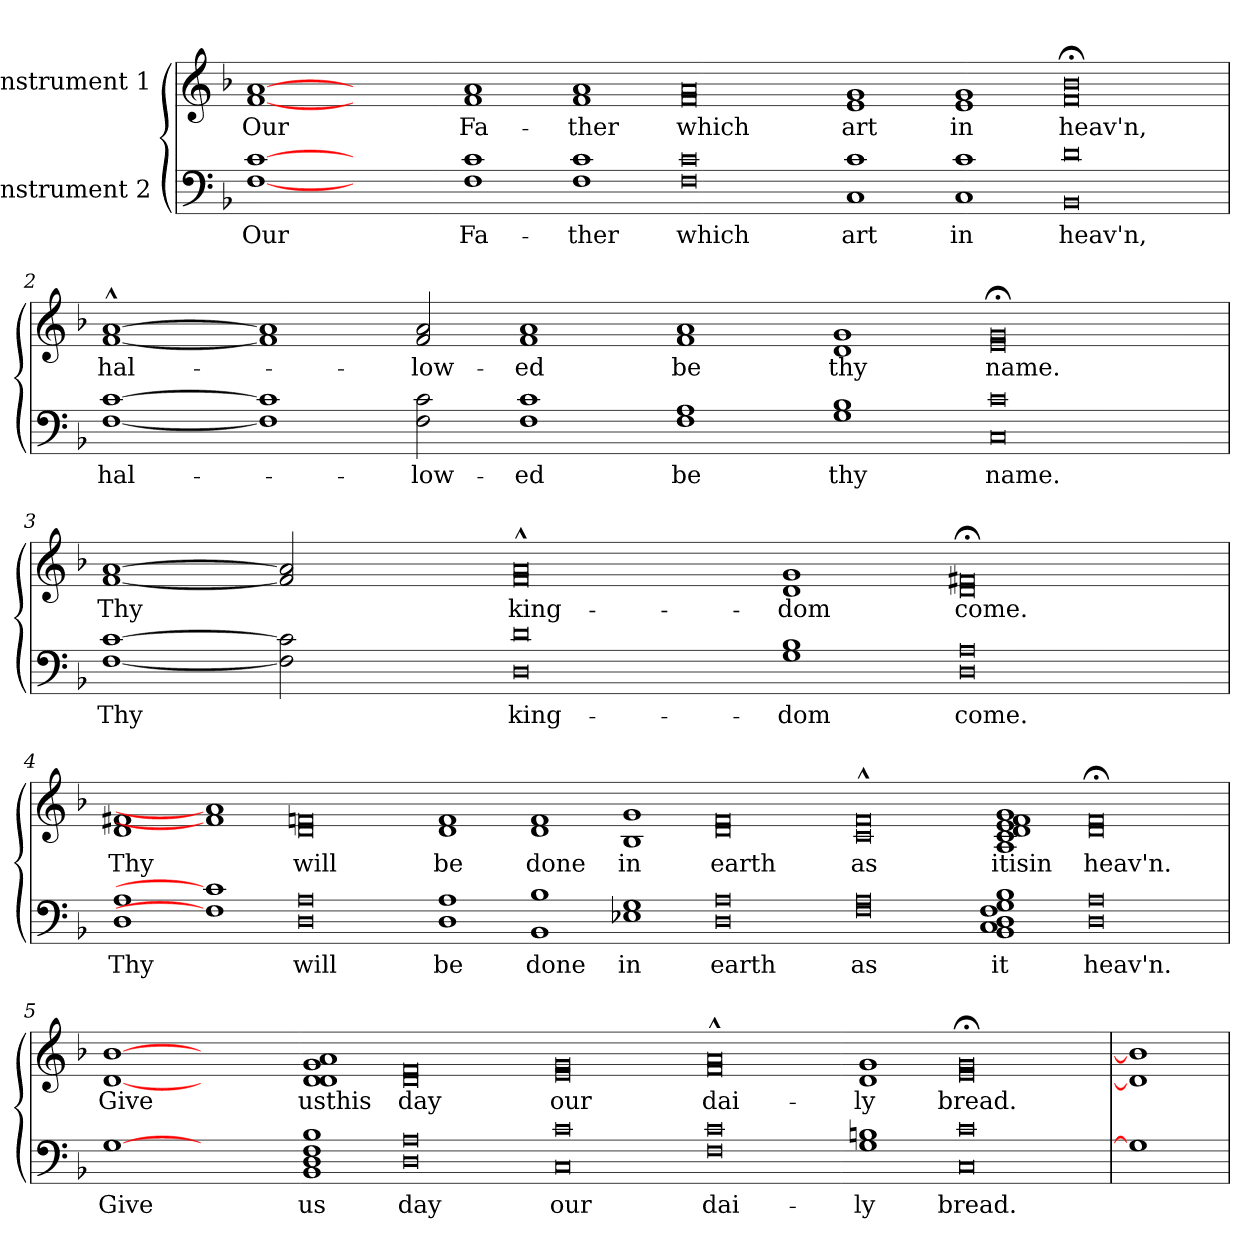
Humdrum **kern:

**kern	**text	**kern	**text
*part2	*part2	*part1	*part1
*staff2	*staff2	*staff1	*staff1
*I"Instrument 2	*	*I"Instrument 1	*
!!LO:PB:g=z
*stria5	*	*stria5	*
*clefF4	*	*clefG2	*
*k[b-]	*	*k[b-]	*
*F:	*	*F:	*
=1	=1	=1	=1
!	!LO:LY:a:cj	!	!LO:LY:b:cj
[1c [1F	Our	[1a [1f	Our
1ryy	.	1ryy	.
!	!LO:LY:a:cj	!	!LO:LY:b:cj
1c 1F	Fa-	1a 1f	Fa-
!	!LO:LY:a:cj	!	!LO:LY:b:cj
1c 1F	-ther	1a 1f	-ther
!	!LO:LY:a:cj	!	!LO:LY:b:cj
0c 0F	which	0a 0f	which
!	!LO:LY:a:cj	!	!LO:LY:b:cj
1c 1C	art	1g 1e	art
!	!LO:LY:a:cj	!	!LO:LY:b:cj
1c 1C	in	1g 1e	in
!	!LO:LY:a:cj	!	!LO:LY:b:cj
0d 0BB-	heav'n,	0b-;< 0f;<	heav'n,
=2	=2	=2	=2
!	!LO:LY:a:cj	!	!LO:LY:b:cj
[1c [1F	hal-	[1a^^> [1f^^>	hal-
1c] 1F]	.	1a] 1f]	.
!	!LO:LY:a:cj	!	!LO:LY:b:cj
2c\ 2F\	-low-	2a/ 2f/	-low-
!	!LO:LY:a:cj	!	!LO:LY:b:cj
1c 1F	-ed	1a 1f	-ed
!	!LO:LY:a:cj	!	!LO:LY:b:cj
1A 1F	be	1a 1f	be
!	!LO:LY:a:cj	!	!LO:LY:b:cj
1B- 1G	thy	1g 1d	thy
!	!LO:LY:a:cj	!	!LO:LY:b:cj
0c 0C	name.	0g;< 0e;<	name.
=3	=3	=3	=3
!	!LO:LY:a:cj	!	!LO:LY:b:cj
[1c [1F	Thy	[1a [1f	Thy
2c] 2F]	.	2a] 2f]	.
2ryy	.	2ryy	.
!	!LO:LY:a:cj	!	!LO:LY:b:cj
0d 0D	king-	0a^^> 0f^^>	king-
!	!LO:LY:a:cj	!	!LO:LY:b:cj
1B- 1G	-dom	1g 1d	-dom
!	!LO:LY:a:cj	!	!LO:LY:b:cj
0A 0D	come.	0f#X;< 0d;<	come.
!!LO:LB:g=z
=4	=4	=4	=4
!	!LO:LY:a:cj	!	!LO:LY:b:cj
1A 1D	Thy	1f#X 1d	Thy
1c] 1F]	.	1a] 1f]	.
!	!LO:LY:a:cj	!	!LO:LY:b:cj
0A 0D	will	0fn 0d	will
!	!LO:LY:a:cj	!	!LO:LY:b:cj
1A 1D	be	1f 1d	be
!	!LO:LY:a:cj	!	!LO:LY:b:cj
1B- 1BB-	done	1f 1d	done
!	!LO:LY:a:cj	!	!LO:LY:b:cj
1G 1E-X	in	1g 1B-	in
!	!LO:LY:a:cj	!	!LO:LY:b:cj
0A 0D	earth	0f 0d	earth
!	!LO:LY:a:cj	!	!LO:LY:b:cj
0A 0F	as	0f^^> 0c^^>	as
!	!LO:LY:a:cj	!	!LO:LY:b:cj
1B- 1G 1F 1D 1C 1BB-	it	(<1g 1f 1e 1c 1A 1d	itisin
!	!LO:LY:a:cj	!	!LO:LY:b:cj
0A 0D	heav'n.	0f;< 0d;<	heav'n.
=5	=5	=5	=5
!	!LO:LY:a:cj	!	!LO:LY:b:cj
[1G	Give	[1b- [1d	Give
1ryy	.	1ryy	.
!	!LO:LY:a:cj	!	!LO:LY:b:cj
1B- 1F 1D 1BB-	us	1a 1g 1d 1d	usthis
!	!LO:LY:a:cj	!	!LO:LY:b:cj
0A 0D	day	0f 0d	day
!	!LO:LY:a:cj	!	!LO:LY:b:cj
0c 0C	our	0g 0e	our
!	!LO:LY:a:cj	!	!LO:LY:b:cj
0c 0F	dai-	0a^^> 0f^^>	dai-
!	!LO:LY:a:cj	!	!LO:LY:b:cj
1Bn 1G	-ly	1g 1d	-ly
!	!LO:LY:a:cj	!	!LO:LY:b:cj
0c 0C	bread.	0g;< 0e;<	bread.
=6	=6	=6	=6
1G]	.	1b-] 1d]	.
=	=	=	=
*-	*-	*-	*-
